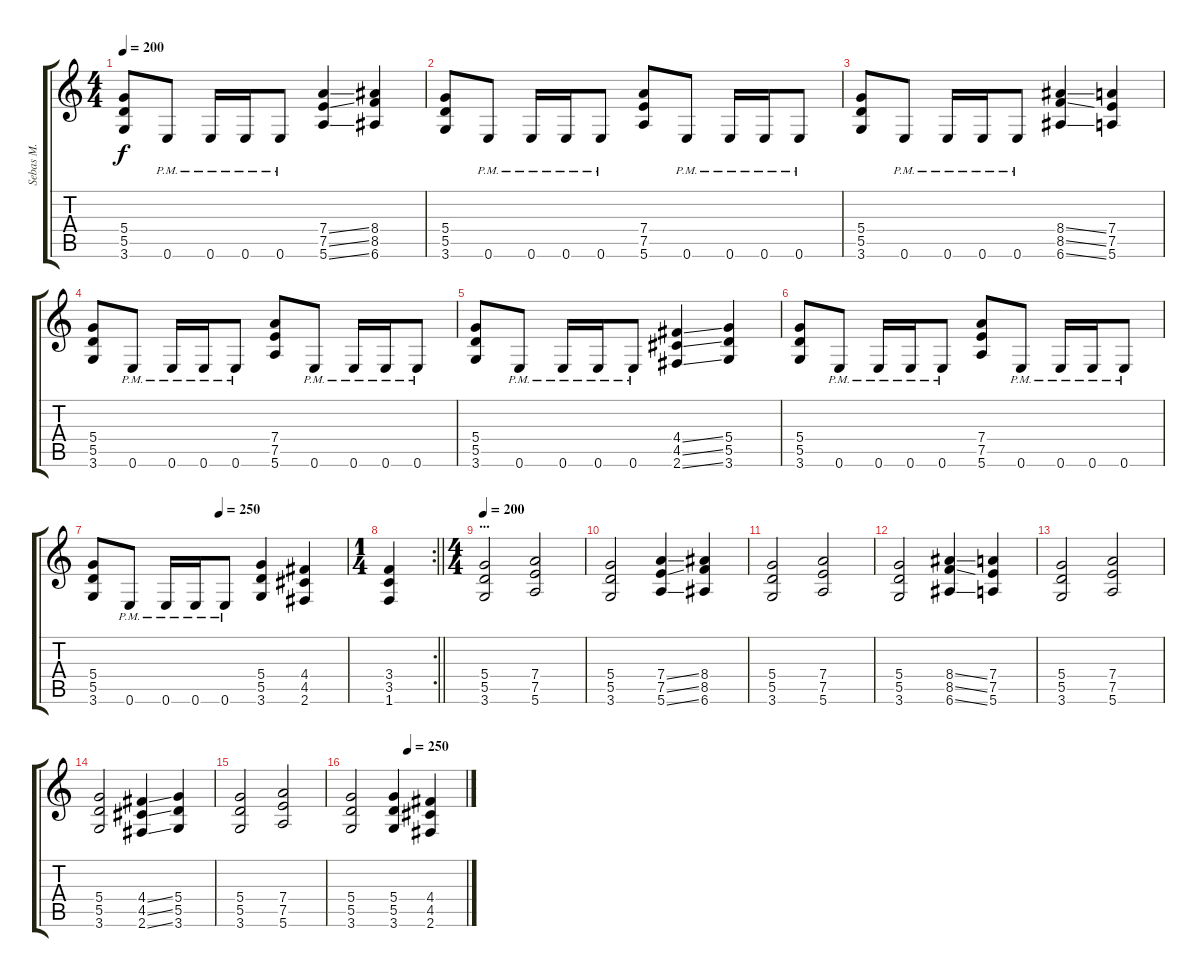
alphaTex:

\track ("Sebas M." "Sebas M.") {instrument overdrivenguitar}
\staff {score tabs}
\tuning (E4 B3 G3 D3 A2 E2) {hide}
\ts (4 4)
\tempo 200
\clef g2
\ks c
(5.4 5.5 3.6).8{dy f} 0.6{pm}.8 0.6{pm}.16 0.6{pm}.16 0.6{pm}.8 (7.4{ss} 7.5{ss} 5.6{ss}).4 (8.4 8.5 6.6).4 |
(5.4 5.5 3.6).8 0.6{pm}.8 0.6{pm}.16 0.6{pm}.16 0.6{pm}.8 (7.4 7.5 5.6).8 0.6{pm}.8 0.6{pm}.16 0.6{pm}.16 0.6{pm}.8 |
(5.4 5.5 3.6).8 0.6{pm}.8 0.6{pm}.16 0.6{pm}.16 0.6{pm}.8 (8.4{ss} 8.5{ss} 6.6{ss}).4 (7.4 7.5 5.6).4 |
(5.4 5.5 3.6).8 0.6{pm}.8 0.6{pm}.16 0.6{pm}.16 0.6{pm}.8 (7.4 7.5 5.6).8 0.6{pm}.8 0.6{pm}.16 0.6{pm}.16 0.6{pm}.8 |
(5.4 5.5 3.6).8 0.6{pm}.8 0.6{pm}.16 0.6{pm}.16 0.6{pm}.8 (4.4{ss} 4.5{ss} 2.6{ss}).4 (5.4 5.5 3.6).4 |
(5.4 5.5 3.6).8 0.6{pm}.8 0.6{pm}.16 0.6{pm}.16 0.6{pm}.8 (7.4 7.5 5.6).8 0.6{pm}.8 0.6{pm}.16 0.6{pm}.16 0.6{pm}.8 |
\tempo (250 0.5)
(5.4 5.5 3.6).8 0.6{pm}.8 0.6{pm}.16 0.6{pm}.16 0.6{pm}.8 (5.4 5.5 3.6).4 (4.4 4.5 2.6).4 |
\rc 2
\ts (1 4)
\barLineRight lightlight
(3.4 3.5 1.6).4 |
\ts (4 4)
\section ("" "...")
\tempo 200
(5.4 5.5 3.6).2 (7.4 7.5 5.6).2 |
(5.4 5.5 3.6).2 (7.4{ss} 7.5{ss} 5.6{ss}).4 (8.4 8.5 6.6).4 |
(5.4 5.5 3.6).2 (7.4 7.5 5.6).2 |
(5.4 5.5 3.6).2 (8.4{ss} 8.5{ss} 6.6{ss}).4 (7.4 7.5 5.6).4 |
(5.4 5.5 3.6).2 (7.4 7.5 5.6).2 |
(5.4 5.5 3.6).2 (4.4{ss} 4.5{ss} 2.6{ss}).4 (5.4 5.5 3.6).4 |
(5.4 5.5 3.6).2 (7.4 7.5 5.6).2 |
\tempo (250 0.5)
(5.4 5.5 3.6).2 (5.4 5.5 3.6).4 (4.4 4.5 2.6).4
